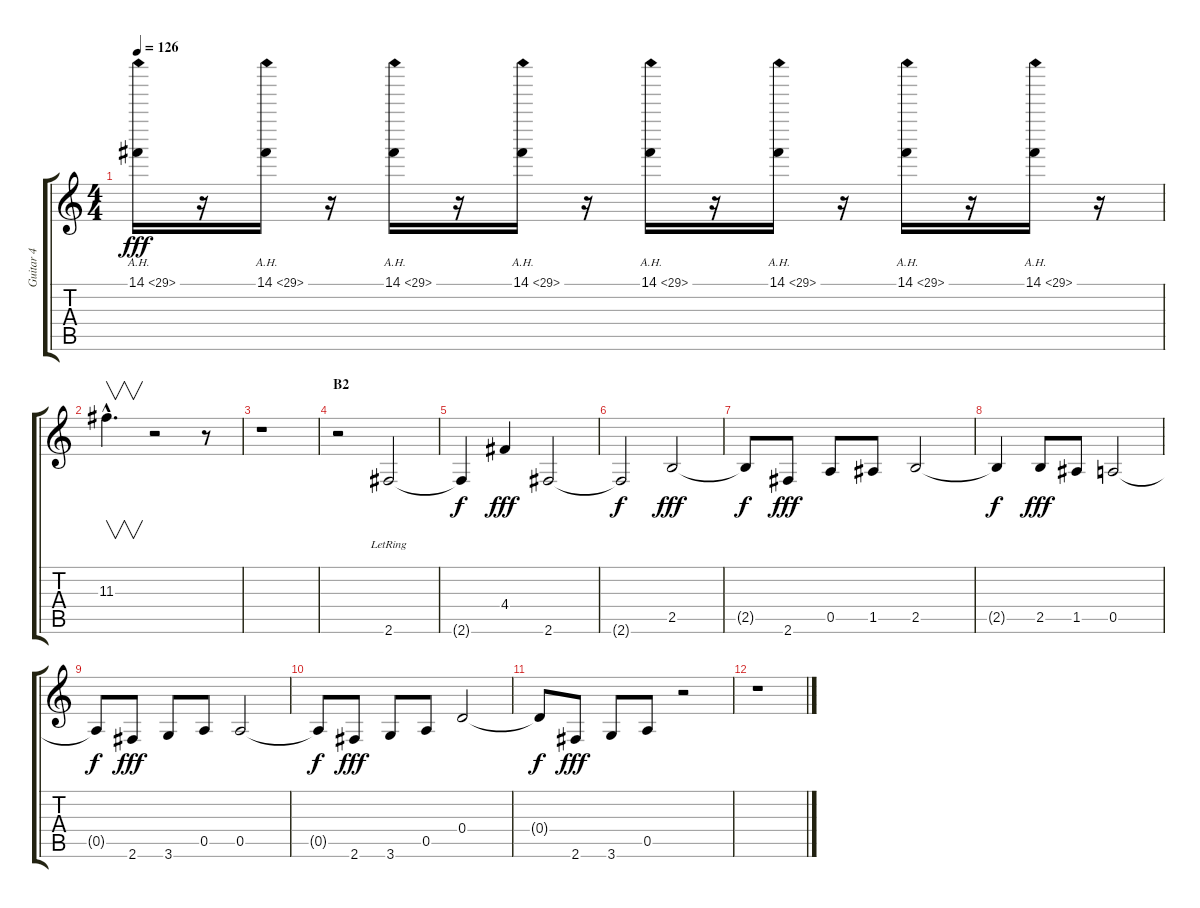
\track ("Guitar 4" "Guitar 4") {instrument distortionguitar}
\staff {score tabs}
\tuning (E4 B3 G3 D3 A2 E2) {hide}
\ts (4 4)
\tempo 126
\clef g2
\ks c
14.1{ah 15}.16{dy fff} r.16 14.1{ah 15}.16 r.16 14.1{ah 15}.16 r.16 14.1{ah 15}.16 r.16 14.1{ah 15}.16 r.16 14.1{ah 15}.16 r.16 14.1{ah 15}.16 r.16 14.1{ah 15}.16 r.16 |
11.3{hac}.4{v d} r.2 r.8 |
r.1 |
\section ("" "B2")
r.2 2.6{lr}.2 |
2.6{t}.4{dy f} 4.4.4{dy fff} 2.6.2 |
2.6{t}.2{dy f} 2.5.2{dy fff} |
2.5{t}.8{dy f} 2.6.8{dy fff} 0.5.8 1.5.8 2.5.2 |
2.5{t}.4{dy f} 2.5.8{dy fff} 1.5.8 0.5.2 |
0.5{t}.8{dy f} 2.6.8{dy fff} 3.6.8 0.5.8 0.5.2 |
0.5{t}.8{dy f} 2.6.8{dy fff} 3.6.8 0.5.8 0.4.2 |
0.4{t}.8{dy f} 2.6.8{dy fff} 3.6.8 0.5.8 r.2 |
r.1
